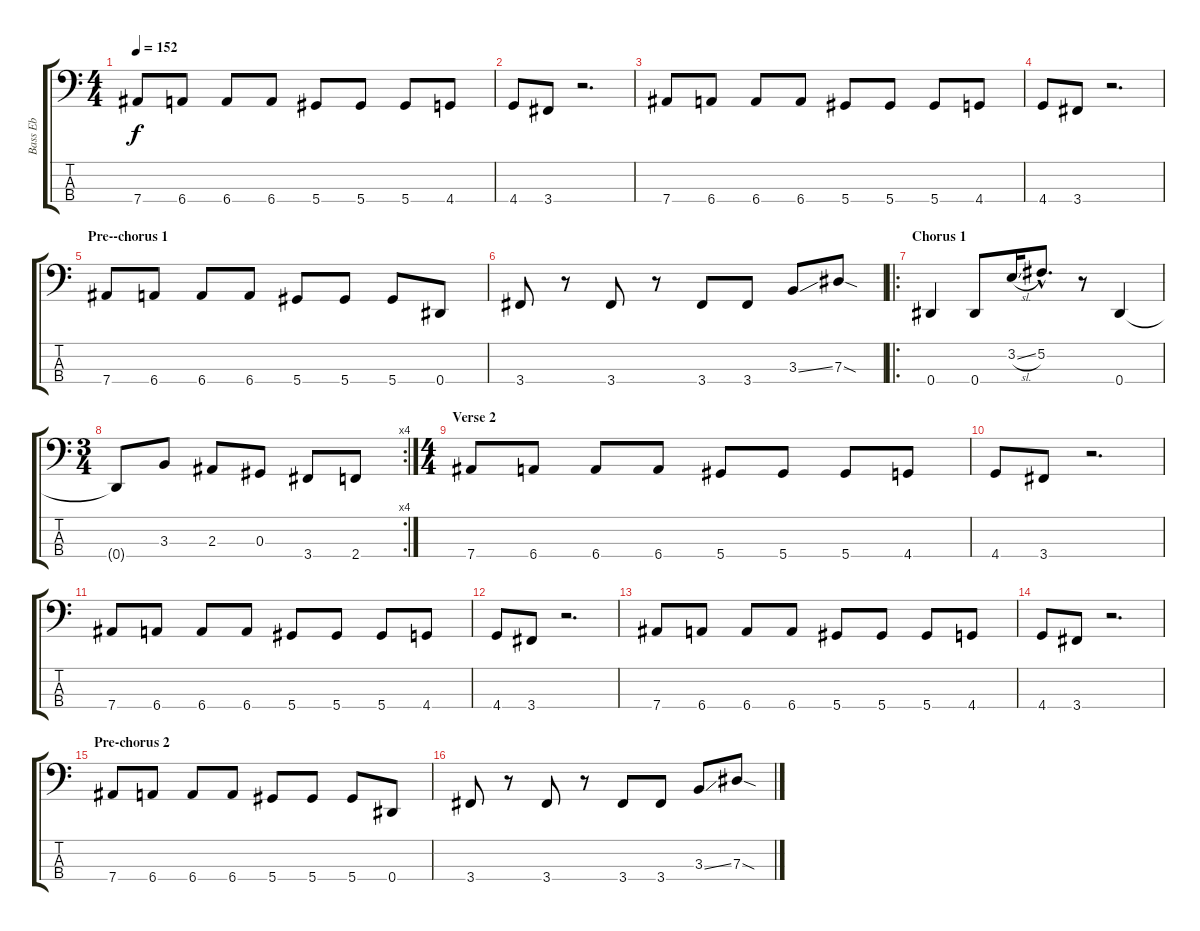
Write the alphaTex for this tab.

\track ("Bass Eb" "Bass Eb") {instrument electricbasspick}
\staff {score tabs}
\tuning (Gb2 Db2 Ab1 Eb1) {hide}
\ts (4 4)
\tempo 152
\clef f4
\ks c
7.4.8{dy f} 6.4.8 6.4.8 6.4.8 5.4.8 5.4.8 5.4.8 4.4.8 |
4.4.8 3.4.8 r.2{d} |
7.4.8 6.4.8 6.4.8 6.4.8 5.4.8 5.4.8 5.4.8 4.4.8 |
4.4.8 3.4.8 r.2{d} |
\section ("" "Pre--chorus 1")
7.4.8 6.4.8 6.4.8 6.4.8 5.4.8 5.4.8 5.4.8 0.4.8 |
3.4.8 r.8 3.4.8 r.8 3.4.8 3.4.8 3.3{ss}.8 7.3{sod}.8 |
\ro
\section ("" "Chorus 1")
0.4.4 0.4.8 3.2{sl}.16 5.2{hac}.8{d} r.8 0.4.4 |
\rc 4
\ts (3 4)
0.4{t}.8 3.3.8 2.3.8 0.3.8 3.4.8 2.4.8 |
\ts (4 4)
\section ("" "Verse 2")
7.4.8 6.4.8 6.4.8 6.4.8 5.4.8 5.4.8 5.4.8 4.4.8 |
4.4.8 3.4.8 r.2{d} |
7.4.8 6.4.8 6.4.8 6.4.8 5.4.8 5.4.8 5.4.8 4.4.8 |
4.4.8 3.4.8 r.2{d} |
7.4.8 6.4.8 6.4.8 6.4.8 5.4.8 5.4.8 5.4.8 4.4.8 |
4.4.8 3.4.8 r.2{d} |
\section ("" "Pre-chorus 2")
7.4.8 6.4.8 6.4.8 6.4.8 5.4.8 5.4.8 5.4.8 0.4.8 |
3.4.8 r.8 3.4.8 r.8 3.4.8 3.4.8 3.3{ss}.8 7.3{sod}.8
